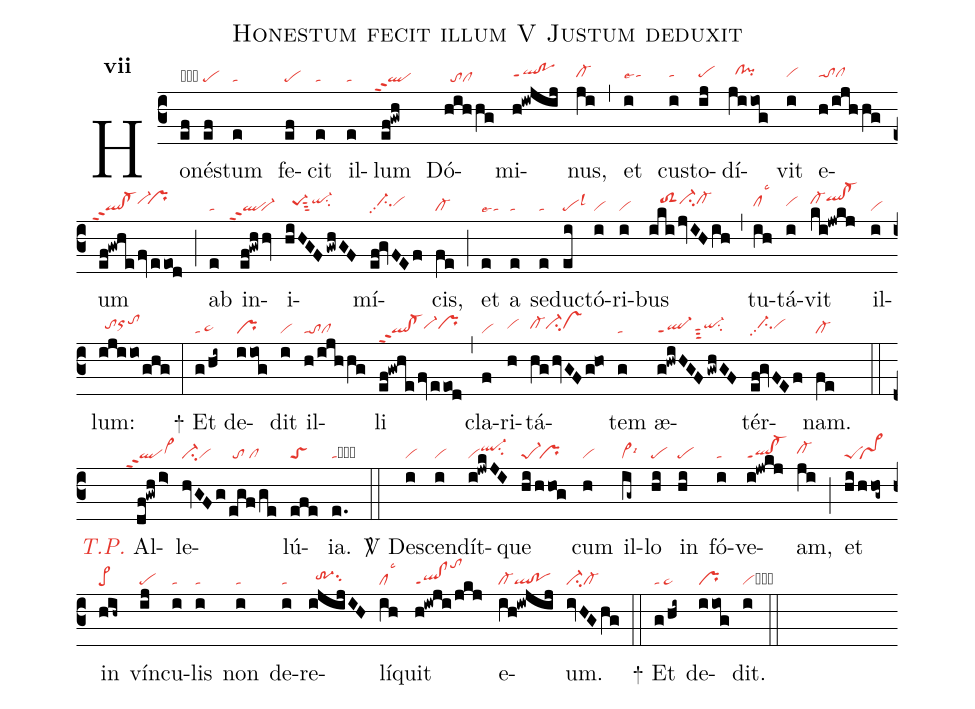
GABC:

name:Honestum fecit illum V Justum deduxit;
office-part:re;
mode:7;
nabc-lines:1;
%%
initial-style: 1;
name: Honestum fecit illum;
mode: 7;
office-part: Responsorium;
annotation: Resp.;
annotation: vii;
nabc-lines:1;
%%
(c3) Ho(ef|obpe)nés(ef|pe)tum(e|ta) fe(ef|pe)cit(e|ta) il(e|ta)lum(ef!gwh|``qlppt2) Dó(hihhg|//tocl)mi(h!iwjij|qlhh!pohhppt1)nus,(ji|cl-hh) (,) et(i|tahhlse4) cus(i|tahh)to(ij|pehh)dí(jiiog|//clhi!pihi)vit(i|vihh) e(h/ijhhg|tahhtohhclhh)um(ef!gwhe/fv/eeod|``ql!cl-ppt2vi-hi`prhi) (;) ab(e|ta) in(ef!gwhhv|```qlppt2``vi-)i(hiHGF/gwhGF|//pe-1hhsut3qi-hisu2)mí(ef!gvFEf|//ci-hhpp2vihh)cis,(fe|cl-) (;) et(e|talse4) a(e|ta) se(e|ta)duc(ei|pelsl3)tó(i|vi)ri(i|vi)bus(iki/jvIHih|///toS2hici-hicl-hi) (,) tu(ih|clhhlsc3)tá(i|vihh)vit(ki!jwkj|cl-hiqlhj!cl-hj) il(i|vi)lum:(ijiio/ghg|//tohhorhitohj) (:)
<sp>+</sp> Et(g/hi~|ta/ta>hg) de(iiog|pr)dit(i|vi) il(h/ijhhg|tatocl)li(ef!gwhe/fv/eeod|ql!cl-ppt2vi-hhprhh) (,) cla(f|vi)ri(h|vihh)tá(hg/hvGFg!ho|cl-hhci-hhvshh)tem(g|ta) æ(g!hwiHGF/gwhGF|ql-ppt1sut3qi-hhsu2)tér(ef!gvFEf|//ci-hhpp2vihh)nam.(fe|cl-) (::)
<c><i>T.P.</i></c> Al(df!gwh/i>|```qlppt2vi>hh)le(hvGFg|ci-vi|egf/ge|/to/cl)lú(efe|toS){ia}.(e.|tacb) (::)

<sp>V/</sp> De(i|vi)scen(i|vi)dít(i!jwkJI|viql-hisu2)que(hi/hhog|pe-1`pr) cum(h|vi) il(ig~|vi>lsi6)lo(hi|pe) in(hi|pe) fó(i|ta)ve(i!jwkj|ql!cl-ppt1)am,(ji|cl-hh) (;) et(hi/hhog~|peS`vs>) in(hih~|pe>) vín(ij|pe)cu(i|ta)lis(i|ta) non(i|ta) de(i|ta)re(ijijIH|//tr-3hhsu2)lí(ih|cllsc3)quit(h!iwji/jkj|ql!clppt1tohm) e(ih!iwjij|cl-ql!po)um.(ivHGhg|ci-cl-) (::)
<sp>+</sp> Et(g/hi~|ta/ta>) de(iiog|pr)dit.(i|vicb) (::)
